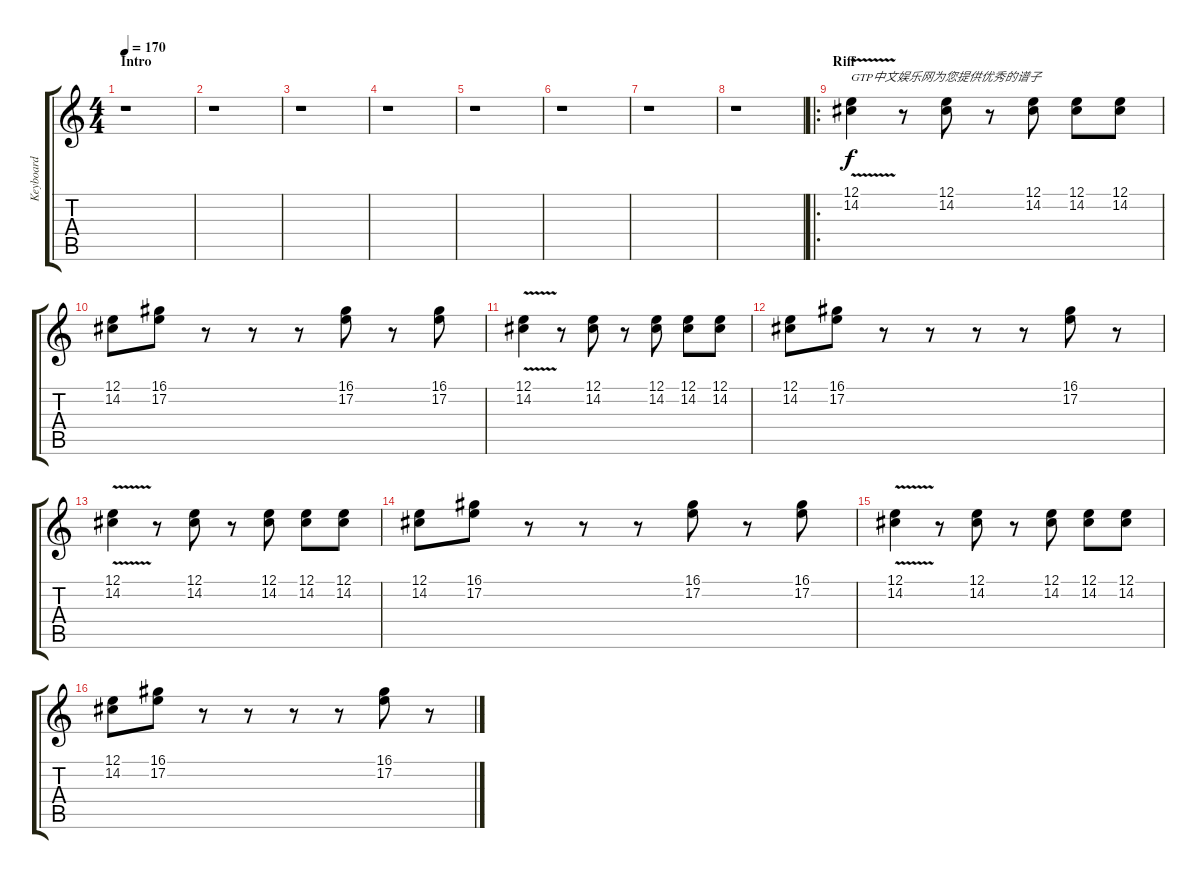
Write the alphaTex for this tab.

\track ("Keyboard" "Keyboard") {instrument harpsichord}
\staff {score tabs}
\tuning (E4 B3 G3 D3 A2 E2) {hide}
\ts (4 4)
\section ("" "Intro")
\tempo 170
\clef g2
\ks c
r.1{dy f instrument harpsichord} |
r.1 |
r.1 |
r.1 |
r.1 |
r.1 |
r.1 |
r.1 |
\ro
\section ("" "Riff")
(12.1{v} 14.2{v}).4{txt "GTP中文娱乐网为您提供优秀的谱子"} r.8 (12.1 14.2).8 r.8 (12.1 14.2).8 (12.1 14.2).8 (12.1 14.2).8 |
(12.1 14.2).8 (16.1 17.2).8 r.8 r.8 r.8 (16.1 17.2).8 r.8 (16.1 17.2).8 |
(12.1{v} 14.2{v}).4 r.8 (12.1 14.2).8 r.8 (12.1 14.2).8 (12.1 14.2).8 (12.1 14.2).8 |
(12.1 14.2).8 (16.1 17.2).8 r.8 r.8 r.8 r.8 (16.1 17.2).8 r.8 |
(12.1{v} 14.2{v}).4 r.8 (12.1 14.2).8 r.8 (12.1 14.2).8 (12.1 14.2).8 (12.1 14.2).8 |
(12.1 14.2).8 (16.1 17.2).8 r.8 r.8 r.8 (16.1 17.2).8 r.8 (16.1 17.2).8 |
(12.1{v} 14.2{v}).4 r.8 (12.1 14.2).8 r.8 (12.1 14.2).8 (12.1 14.2).8 (12.1 14.2).8 |
(12.1 14.2).8 (16.1 17.2).8 r.8 r.8 r.8 r.8 (16.1 17.2).8 r.8
